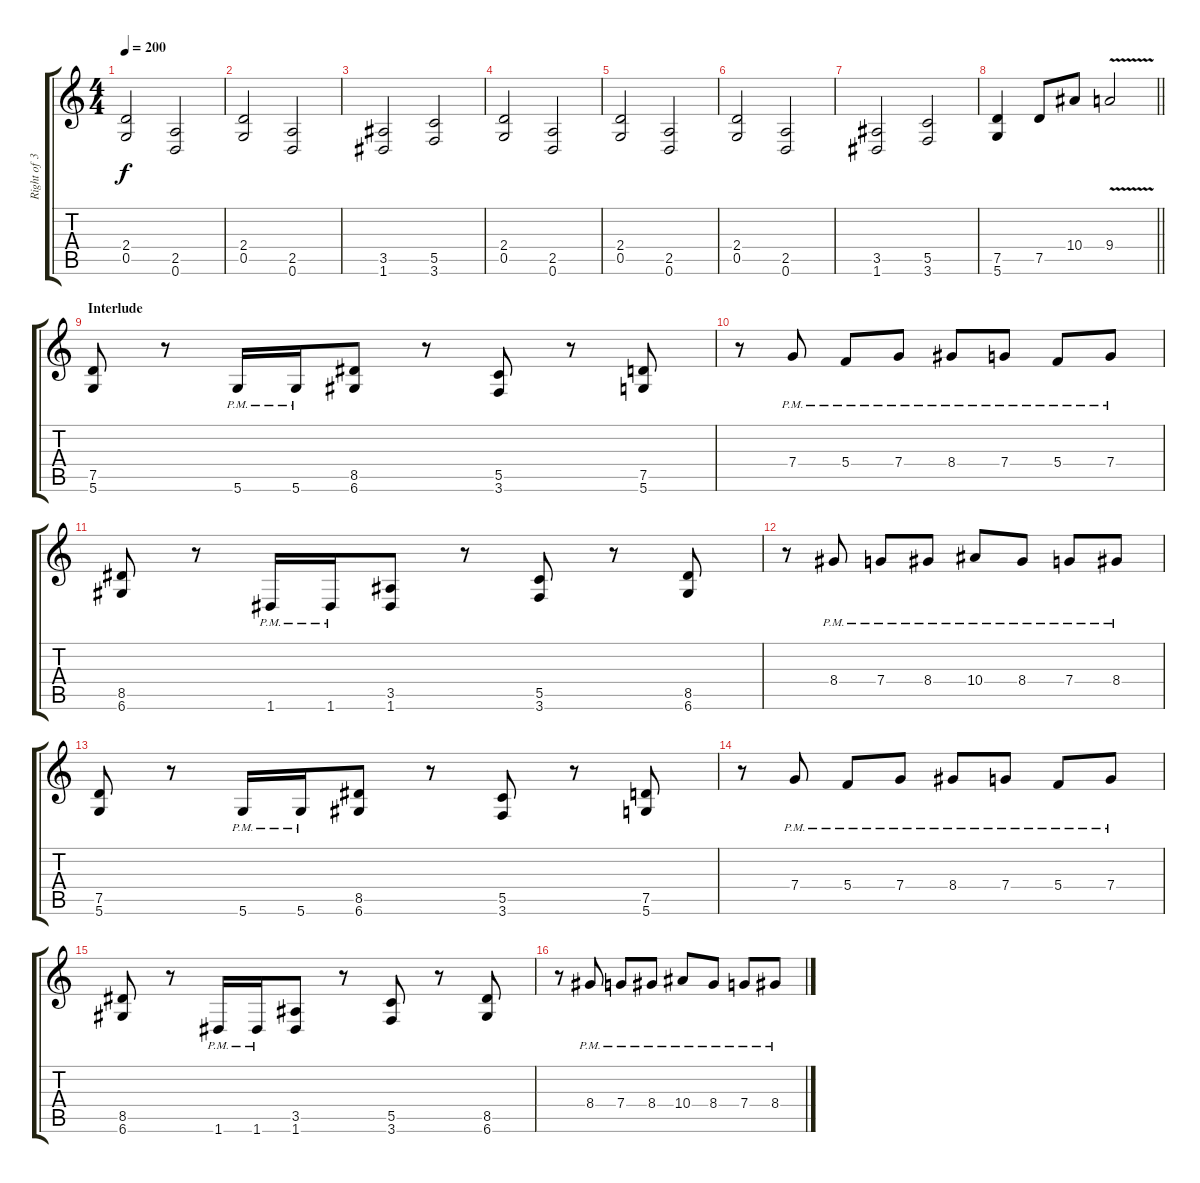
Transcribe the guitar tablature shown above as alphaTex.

\track ("Right of 3" "Right of 3") {mute instrument distortionguitar}
\staff {score tabs}
\tuning (D4 A3 F3 C3 G2 D2) {hide}
\ts (4 4)
\tempo 200
\clef g2
\ks c
(2.4 0.5).2{dy f} (2.5 0.6).2 |
(2.4 0.5).2 (2.5 0.6).2 |
(3.5 1.6).2 (5.5 3.6).2 |
(2.4 0.5).2 (2.5 0.6).2 |
(2.4 0.5).2 (2.5 0.6).2 |
(2.4 0.5).2 (2.5 0.6).2 |
(3.5 1.6).2 (5.5 3.6).2 |
\barLineRight lightlight
(7.5 5.6).4 7.5.8 10.4.8 9.4{v}.2 |
\section ("" "Interlude")
(7.5 5.6).8 r.8 5.6{pm}.16 5.6{pm}.16 (8.5 6.6).8 r.8 (5.5 3.6).8 r.8 (7.5 5.6).8 |
r.8 7.4{pm}.8 5.4{pm}.8 7.4{pm}.8 8.4{pm}.8 7.4{pm}.8 5.4{pm}.8 7.4{pm}.8 |
(8.5 6.6).8 r.8 1.6{pm}.16 1.6{pm}.16 (3.5 1.6).8 r.8 (5.5 3.6).8 r.8 (8.5 6.6).8 |
r.8 8.4{pm}.8 7.4{pm}.8 8.4{pm}.8 10.4{pm}.8 8.4{pm}.8 7.4{pm}.8 8.4{pm}.8 |
(7.5 5.6).8 r.8 5.6{pm}.16 5.6{pm}.16 (8.5 6.6).8 r.8 (5.5 3.6).8 r.8 (7.5 5.6).8 |
r.8 7.4{pm}.8 5.4{pm}.8 7.4{pm}.8 8.4{pm}.8 7.4{pm}.8 5.4{pm}.8 7.4{pm}.8 |
(8.5 6.6).8 r.8 1.6{pm}.16 1.6{pm}.16 (3.5 1.6).8 r.8 (5.5 3.6).8 r.8 (8.5 6.6).8 |
r.8 8.4{pm}.8 7.4{pm}.8 8.4{pm}.8 10.4{pm}.8 8.4{pm}.8 7.4{pm}.8 8.4{pm}.8
